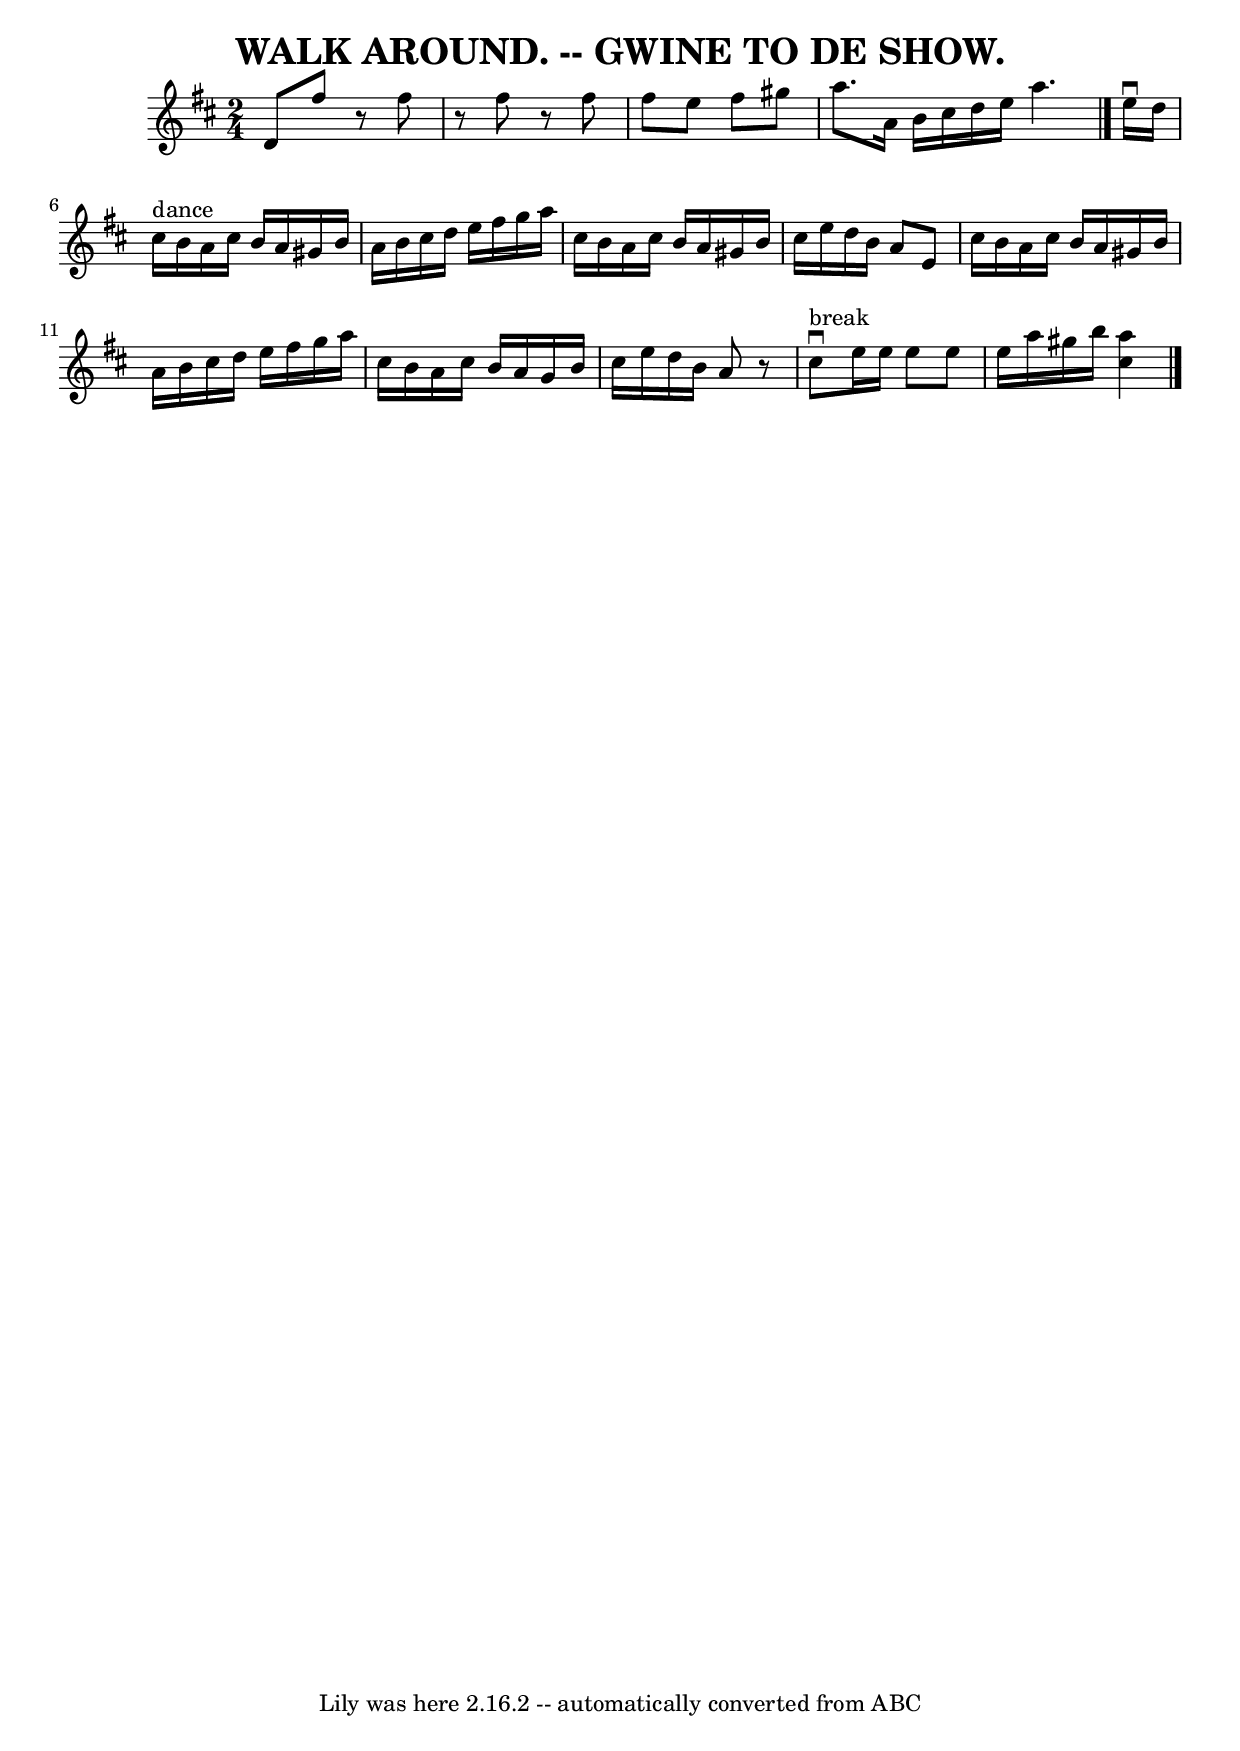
\version "2.16.2"
\include "Mammoth.ily"
\header {
  %% book = "Ryan's Mammoth Collection of Fiddle Tunes"
  crossRefNumber = "1"
  footnotes = ""
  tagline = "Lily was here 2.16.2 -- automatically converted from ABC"
  title = "WALK AROUND. -- GWINE TO DE SHOW."

}
voicedefault =  {


  \time 2/4 
  \key a \mixolydian
  d'8 fis''8    r8 fis''8    |
  r8 
  fis''8    r8 fis''8    |
  fis''8 e''8 fis''8 gis''8    
  |
  a''8. a'16 b'16 cis''16 d''16 e''16    \bar ":|"   
  a''4.    \bar "|." e''16^\downbow d''16    |
  cis''16 ^"dance" b'16 a'16 cis''16 b'16 a'16 gis'16 b'16    
  |
  a'16 b'16 cis''16 d''16 e''16 fis''16 g''16    
  a''16    |
  cis''16 b'16 a'16 cis''16 b'16 a'16    
  gis'16 b'16    |
  cis''16 e''16 d''16 b'16 a'8 e'8    
  |
  cis''16 b'16 a'16 cis''16 b'16 a'16 gis'16    
  b'16    |
  a'16 b'16 cis''16 d''16 e''16 fis''16    
  g''16 a''16    |
  cis''16 b'16 a'16 cis''16 b'16 a'16 
  g'16 b'16    |
  cis''16 e''16 d''16 b'16 a'8    r8    
  cis''8^"break"^\downbow e''16 e''16 e''8 e''8    |
  
  e''16 a''16 gis''16 b''16  << a''4 cis''4   >>   \bar "|."   

}

\score{
  <<

    \context Staff="default"
    {
      \voicedefault 
      
    }

  >>
  \layout {
    
  }
  \midi {
  }

}
